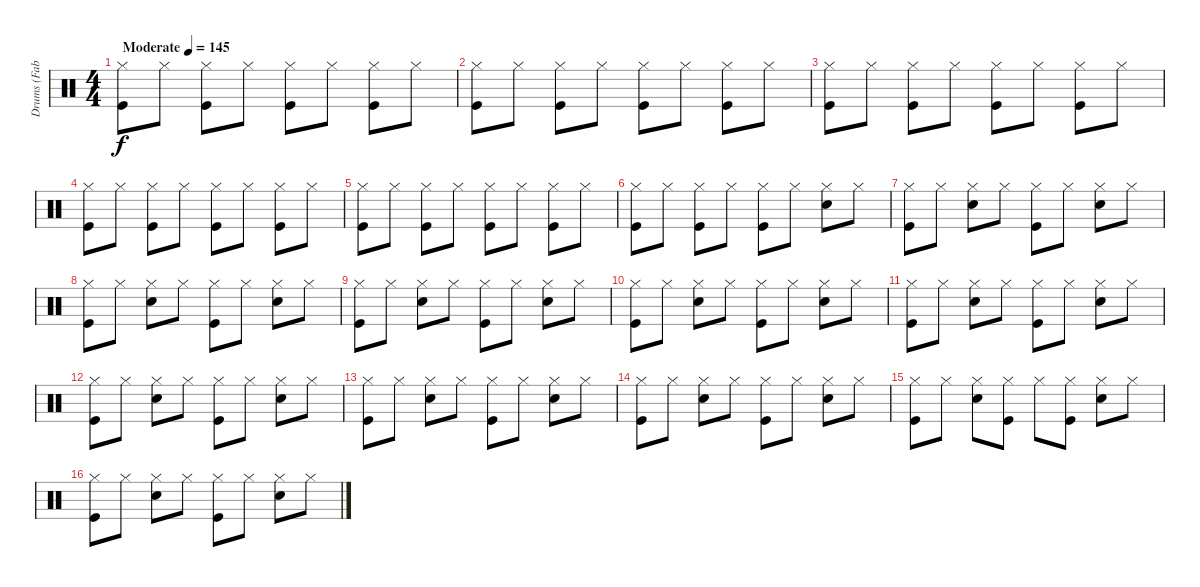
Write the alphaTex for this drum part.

\track ("Drums (Fabrizzio)" "Drums (Fab") {instrument percussion}
\staff {score}
\articulation defaults
\ts (4 4)
\tempo (145 "Moderate")
\clef neutral
\ks c
("Hi-Hat (closed)" "Kick (hit)").8{dy f} "Hi-Hat (closed)".8 ("Hi-Hat (closed)" "Kick (hit)").8 "Hi-Hat (closed)".8 ("Hi-Hat (closed)" "Kick (hit)").8 "Hi-Hat (closed)".8 ("Hi-Hat (closed)" "Kick (hit)").8 "Hi-Hat (closed)".8 |
("Hi-Hat (closed)" "Kick (hit)").8 "Hi-Hat (closed)".8 ("Hi-Hat (closed)" "Kick (hit)").8 "Hi-Hat (closed)".8 ("Hi-Hat (closed)" "Kick (hit)").8 "Hi-Hat (closed)".8 ("Hi-Hat (closed)" "Kick (hit)").8 "Hi-Hat (closed)".8 |
("Hi-Hat (closed)" "Kick (hit)").8 "Hi-Hat (closed)".8 ("Hi-Hat (closed)" "Kick (hit)").8 "Hi-Hat (closed)".8 ("Hi-Hat (closed)" "Kick (hit)").8 "Hi-Hat (closed)".8 ("Hi-Hat (closed)" "Kick (hit)").8 "Hi-Hat (closed)".8 |
("Hi-Hat (closed)" "Kick (hit)").8 "Hi-Hat (closed)".8 ("Hi-Hat (closed)" "Kick (hit)").8 "Hi-Hat (closed)".8 ("Hi-Hat (closed)" "Kick (hit)").8 "Hi-Hat (closed)".8 ("Hi-Hat (closed)" "Kick (hit)").8 "Hi-Hat (closed)".8 |
("Hi-Hat (closed)" "Kick (hit)").8 "Hi-Hat (closed)".8 ("Hi-Hat (closed)" "Kick (hit)").8 "Hi-Hat (closed)".8 ("Hi-Hat (closed)" "Kick (hit)").8 "Hi-Hat (closed)".8 ("Hi-Hat (closed)" "Kick (hit)").8 "Hi-Hat (closed)".8 |
("Hi-Hat (closed)" "Kick (hit)").8 "Hi-Hat (closed)".8 ("Hi-Hat (closed)" "Kick (hit)").8 "Hi-Hat (closed)".8 ("Hi-Hat (closed)" "Kick (hit)").8 "Hi-Hat (closed)".8 ("Hi-Hat (closed)" "Snare (hit) 2").8 "Hi-Hat (closed)".8 |
("Hi-Hat (closed)" "Kick (hit)").8 "Hi-Hat (closed)".8 ("Hi-Hat (closed)" "Snare (hit) 2").8 "Hi-Hat (closed)".8 ("Hi-Hat (closed)" "Kick (hit)").8 "Hi-Hat (closed)".8 ("Hi-Hat (closed)" "Snare (hit) 2").8 "Hi-Hat (closed)".8 |
("Hi-Hat (closed)" "Kick (hit)").8 "Hi-Hat (closed)".8 ("Hi-Hat (closed)" "Snare (hit) 2").8 "Hi-Hat (closed)".8 ("Hi-Hat (closed)" "Kick (hit)").8 "Hi-Hat (closed)".8 ("Hi-Hat (closed)" "Snare (hit) 2").8 "Hi-Hat (closed)".8 |
("Hi-Hat (closed)" "Kick (hit)").8 "Hi-Hat (closed)".8 ("Hi-Hat (closed)" "Snare (hit) 2").8 "Hi-Hat (closed)".8 ("Hi-Hat (closed)" "Kick (hit)").8 "Hi-Hat (closed)".8 ("Hi-Hat (closed)" "Snare (hit) 2").8 "Hi-Hat (closed)".8 |
("Hi-Hat (closed)" "Kick (hit)").8 "Hi-Hat (closed)".8 ("Hi-Hat (closed)" "Snare (hit) 2").8 "Hi-Hat (closed)".8 ("Hi-Hat (closed)" "Kick (hit)").8 "Hi-Hat (closed)".8 ("Hi-Hat (closed)" "Snare (hit) 2").8 "Hi-Hat (closed)".8 |
("Hi-Hat (closed)" "Kick (hit)").8 "Hi-Hat (closed)".8 ("Hi-Hat (closed)" "Snare (hit) 2").8 "Hi-Hat (closed)".8 ("Hi-Hat (closed)" "Kick (hit)").8 "Hi-Hat (closed)".8 ("Hi-Hat (closed)" "Snare (hit) 2").8 "Hi-Hat (closed)".8 |
("Hi-Hat (closed)" "Kick (hit)").8 "Hi-Hat (closed)".8 ("Hi-Hat (closed)" "Snare (hit) 2").8 "Hi-Hat (closed)".8 ("Hi-Hat (closed)" "Kick (hit)").8 "Hi-Hat (closed)".8 ("Hi-Hat (closed)" "Snare (hit) 2").8 "Hi-Hat (closed)".8 |
("Hi-Hat (closed)" "Kick (hit)").8 "Hi-Hat (closed)".8 ("Hi-Hat (closed)" "Snare (hit) 2").8 "Hi-Hat (closed)".8 ("Hi-Hat (closed)" "Kick (hit)").8 "Hi-Hat (closed)".8 ("Hi-Hat (closed)" "Snare (hit) 2").8 "Hi-Hat (closed)".8 |
("Hi-Hat (closed)" "Kick (hit)").8 "Hi-Hat (closed)".8 ("Hi-Hat (closed)" "Snare (hit) 2").8 "Hi-Hat (closed)".8 ("Hi-Hat (closed)" "Kick (hit)").8 "Hi-Hat (closed)".8 ("Hi-Hat (closed)" "Snare (hit) 2").8 "Hi-Hat (closed)".8 |
("Hi-Hat (closed)" "Kick (hit)").8 "Hi-Hat (closed)".8 ("Hi-Hat (closed)" "Snare (hit) 2").8 ("Hi-Hat (closed)" "Kick (hit)").8 "Hi-Hat (closed)".8 ("Hi-Hat (closed)" "Kick (hit)").8 ("Hi-Hat (closed)" "Snare (hit) 2").8 "Hi-Hat (closed)".8 |
("Hi-Hat (closed)" "Kick (hit)").8 "Hi-Hat (closed)".8 ("Hi-Hat (closed)" "Snare (hit) 2").8 "Hi-Hat (closed)".8 ("Hi-Hat (closed)" "Kick (hit)").8 "Hi-Hat (closed)".8 ("Hi-Hat (closed)" "Snare (hit) 2").8 "Hi-Hat (closed)".8
